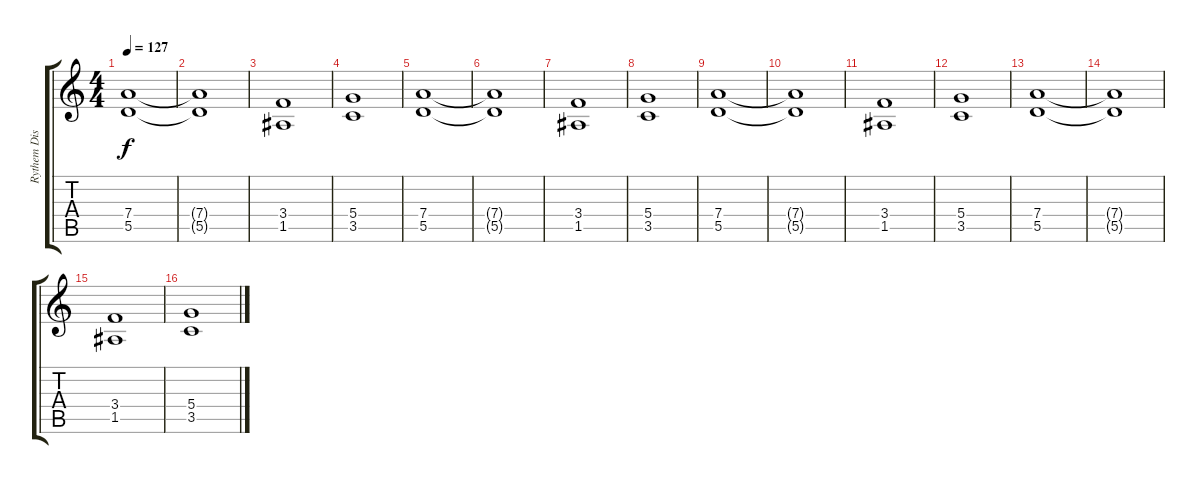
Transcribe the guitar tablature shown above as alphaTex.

\track ("Rythem Distortion" "Rythem Dis") {instrument distortionguitar}
\staff {score tabs}
\tuning (E4 B3 G3 D3 A2 E2) {hide}
\ts (4 4)
\tempo 127
\clef g2
\ks c
(7.4 5.5).1{dy f instrument distortionguitar} |
(7.4{t} 5.5{t}).1 |
(3.4 1.5).1 |
(5.4 3.5).1 |
(7.4 5.5).1 |
(7.4{t} 5.5{t}).1 |
(3.4 1.5).1 |
(5.4 3.5).1 |
(7.4 5.5).1 |
(7.4{t} 5.5{t}).1 |
(3.4 1.5).1 |
(5.4 3.5).1 |
(7.4 5.5).1 |
(7.4{t} 5.5{t}).1 |
(3.4 1.5).1 |
(5.4 3.5).1
